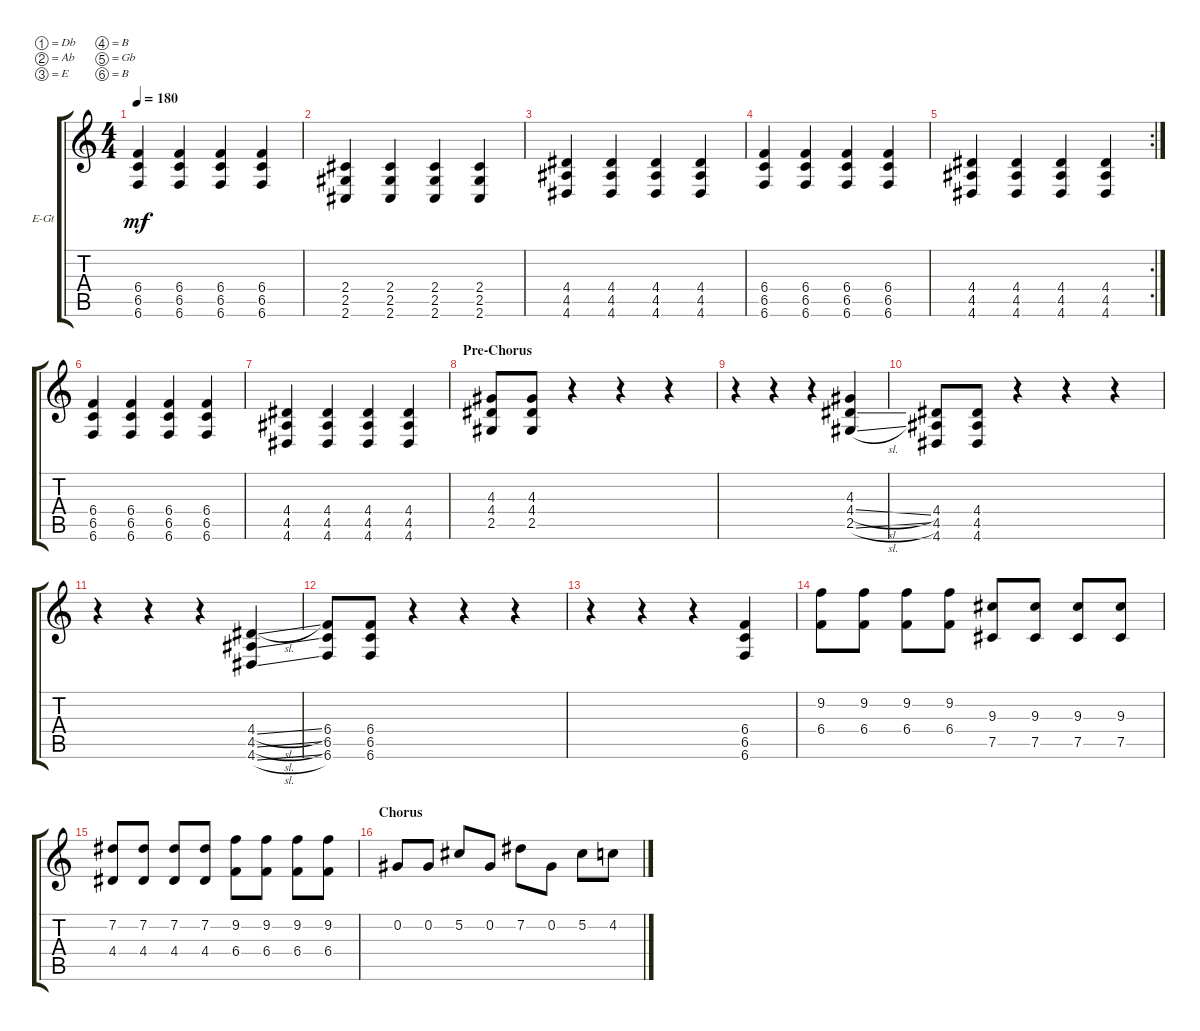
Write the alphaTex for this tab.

\bracketExtendMode groupsimilarinstruments
\firstSystemTrackNameOrientation horizontal
\otherSystemsTrackNameOrientation horizontal
\track ("Electric Guitar 1" "E-Gt") {instrument distortionguitar}
\staff {score tabs}
\tuning (Db4 Ab3 E3 B2 Gb2 B1)
\ts (4 4)
\tempo 180
\clef g2
\ks c
(6.6 6.5 6.4).4{dy mf} (6.6 6.5 6.4).4 (6.6 6.5 6.4).4 (6.6 6.5 6.4).4 |
(2.6 2.5 2.4).4 (2.6 2.5 2.4).4 (2.6 2.5 2.4).4 (2.6 2.5 2.4).4 |
(4.6 4.5 4.4).4 (4.6 4.5 4.4).4 (4.6 4.5 4.4).4 (4.6 4.5 4.4).4 |
(6.6 6.5 6.4).4 (6.6 6.5 6.4).4 (6.6 6.5 6.4).4 (6.6 6.5 6.4).4 |
\rc 2
(4.6 4.5 4.4).4 (4.6 4.5 4.4).4 (4.6 4.5 4.4).4 (4.6 4.5 4.4).4 |
(6.6 6.5 6.4).4 (6.6 6.5 6.4).4 (6.6 6.5 6.4).4 (6.6 6.5 6.4).4 |
(4.6 4.5 4.4).4 (4.6 4.5 4.4).4 (4.6 4.5 4.4).4 (4.6 4.5 4.4).4 |
\section ("" "Pre-Chorus")
(2.5 4.4 4.3).8 (4.4 4.3 2.5).8 r.4 r.4 r.4 |
r.4 r.4 r.4 (4.4{sl} 2.5{sl} 4.3).4 |
(4.6 4.5 4.4).8 (4.4 4.5 4.6).8 r.4 r.4 r.4 |
r.4 r.4 r.4 (4.6{sl} 4.5{sl} 4.4{sl}).4 |
(6.4 6.5 6.6).8 (6.6 6.5 6.4).8 r.4 r.4 r.4 |
r.4 r.4 r.4 (6.6 6.5 6.4).4 |
(6.4 9.2).8 (6.4 9.2).8 (6.4 9.2).8 (6.4 9.2).8 (7.5 9.3).8 (7.5 9.3).8 (7.5 9.3).8 (7.5 9.3).8 |
(4.4 7.2).8 (4.4 7.2).8 (4.4 7.2).8 (4.4 7.2).8 (6.4 9.2).8 (6.4 9.2).8 (6.4 9.2).8 (6.4 9.2).8 |
\section ("" "Chorus")
0.2.8 0.2.8 5.2.8 0.2.8 7.2.8 0.2.8 5.2.8 4.2.8
